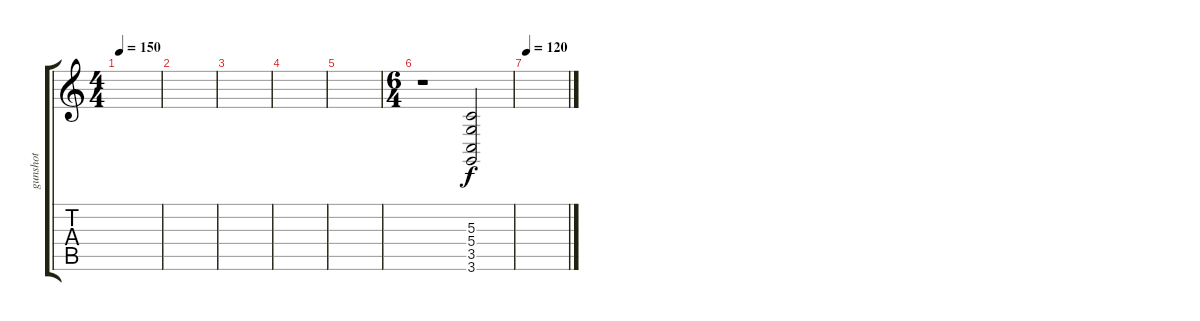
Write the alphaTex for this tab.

\track ("gunshot" "gunshot") {instrument gunshot}
\staff {score tabs}
\tuning (E4 B3 G3 D3 A2 E2) {hide}
\ts (4 4)
\tempo 150
\clef g2
\ks c
|
|
|
|
|
\ts (6 4)
r.1 (5.3 5.4 3.5 3.6).2 |
\tempo 120
